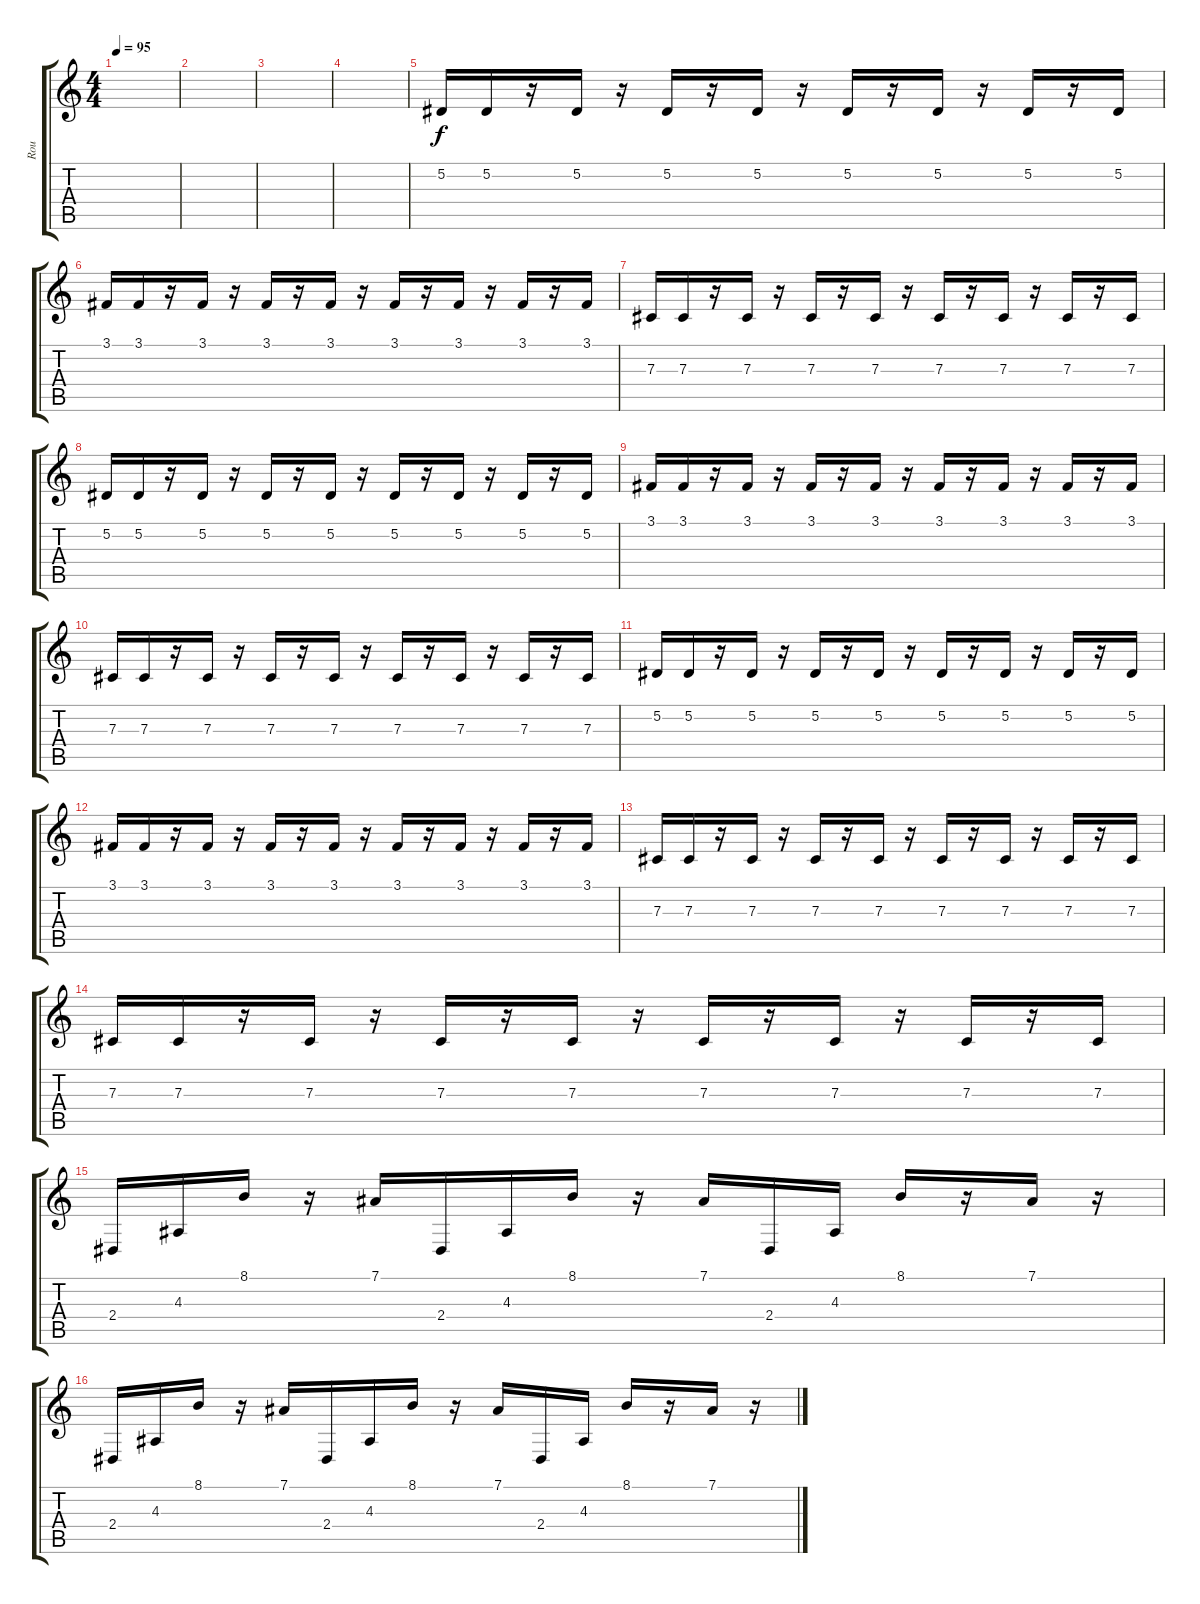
\track ("Rou" "Rou") {instrument lead2sawtooth}
\staff {score tabs}
\tuning (Eb4 Bb3 Gb3 Db3 Ab2 Db2) {hide}
\ts (4 4)
\tempo 95
\clef g2
\ks c
|
|
|
|
5.2.16 5.2.16 r.16 5.2.16 r.16 5.2.16 r.16 5.2.16 r.16 5.2.16 r.16 5.2.16 r.16 5.2.16 r.16 5.2.16 |
3.1.16 3.1.16 r.16 3.1.16 r.16 3.1.16 r.16 3.1.16 r.16 3.1.16 r.16 3.1.16 r.16 3.1.16 r.16 3.1.16 |
7.3.16 7.3.16 r.16 7.3.16 r.16 7.3.16 r.16 7.3.16 r.16 7.3.16 r.16 7.3.16 r.16 7.3.16 r.16 7.3.16 |
5.2.16 5.2.16 r.16 5.2.16 r.16 5.2.16 r.16 5.2.16 r.16 5.2.16 r.16 5.2.16 r.16 5.2.16 r.16 5.2.16 |
3.1.16 3.1.16 r.16 3.1.16 r.16 3.1.16 r.16 3.1.16 r.16 3.1.16 r.16 3.1.16 r.16 3.1.16 r.16 3.1.16 |
7.3.16 7.3.16 r.16 7.3.16 r.16 7.3.16 r.16 7.3.16 r.16 7.3.16 r.16 7.3.16 r.16 7.3.16 r.16 7.3.16 |
5.2.16 5.2.16 r.16 5.2.16 r.16 5.2.16 r.16 5.2.16 r.16 5.2.16 r.16 5.2.16 r.16 5.2.16 r.16 5.2.16 |
3.1.16 3.1.16 r.16 3.1.16 r.16 3.1.16 r.16 3.1.16 r.16 3.1.16 r.16 3.1.16 r.16 3.1.16 r.16 3.1.16 |
7.3.16 7.3.16 r.16 7.3.16 r.16 7.3.16 r.16 7.3.16 r.16 7.3.16 r.16 7.3.16 r.16 7.3.16 r.16 7.3.16 |
7.3.16 7.3.16 r.16 7.3.16 r.16 7.3.16 r.16 7.3.16 r.16 7.3.16 r.16 7.3.16 r.16 7.3.16 r.16 7.3.16 |
2.4.16 4.3.16 8.1.16 r.16 7.1.16 2.4.16 4.3.16 8.1.16 r.16 7.1.16 2.4.16 4.3.16 8.1.16 r.16 7.1.16 r.16 |
2.4.16 4.3.16 8.1.16 r.16 7.1.16 2.4.16 4.3.16 8.1.16 r.16 7.1.16 2.4.16 4.3.16 8.1.16 r.16 7.1.16 r.16
